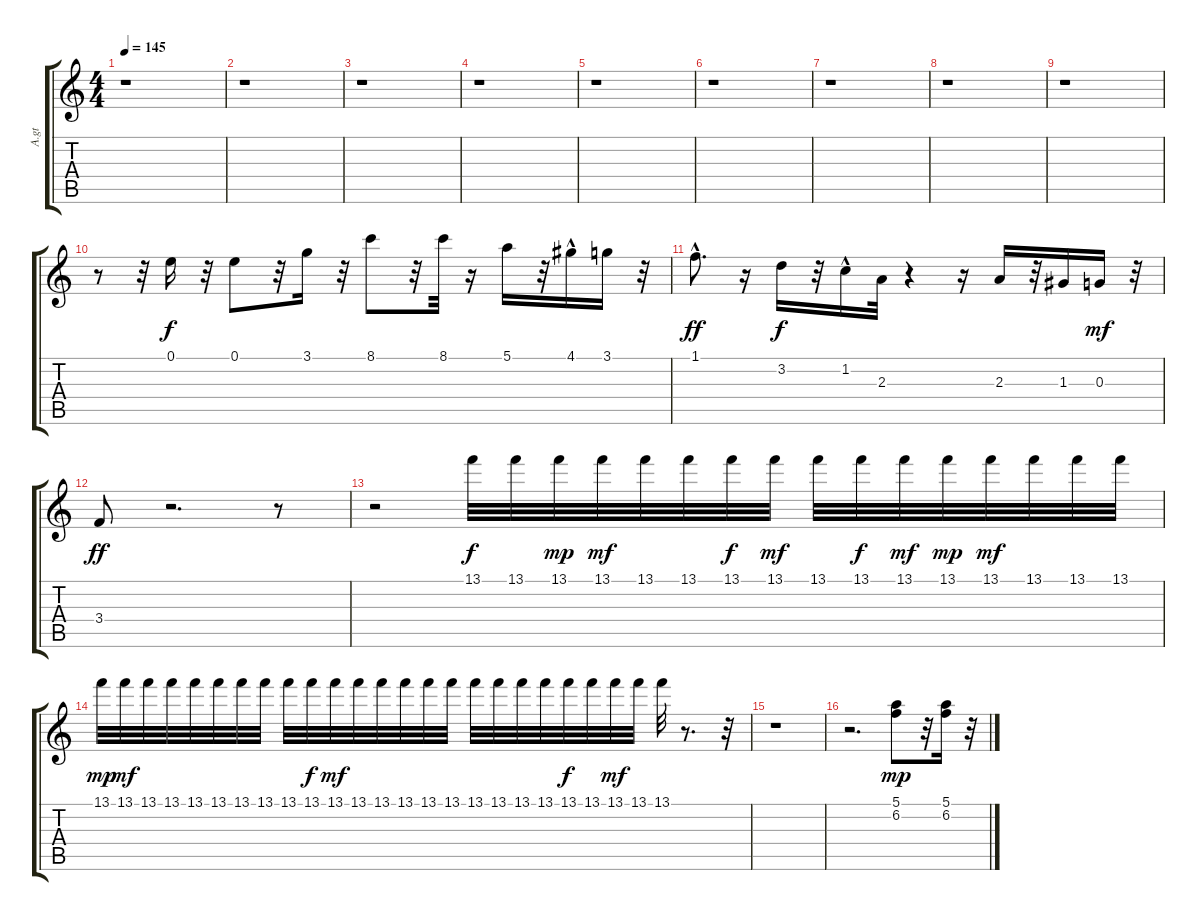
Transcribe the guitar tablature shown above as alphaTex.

\track ("A.gt" "A.gt") {instrument acousticguitarnylon}
\staff {score tabs}
\tuning (E4 B3 G3 D3 A2 E2) {hide}
\ts (4 4)
\tempo 145
\clef g2
\ks c
r.1{dy f} |
r.1 |
r.1 |
r.1 |
r.1 |
r.1 |
r.1 |
r.1 |
r.1 |
r.8 r.32 0.1.16 r.32 0.1.8 r.32 3.1.16 r.32 8.1.8 r.32 8.1.32 r.16 5.1.16 r.32 4.1{hac}.16 3.1.16 r.32 |
1.1{hac}.8{d dy ff} r.16 3.2.16{dy f} r.32 1.2{hac}.16 2.3.32 r.4 r.16 2.3.16 r.32 1.3.16 0.3.16{dy mf} r.32 |
3.4.8{dy ff} r.2{d} r.8 |
r.2 13.1.32{dy f} 13.1.32 13.1.32{dy mp} 13.1.32{dy mf} 13.1.32 13.1.32 13.1.32{dy f} 13.1.32{dy mf} 13.1.32 13.1.32{dy f} 13.1.32{dy mf} 13.1.32{dy mp} 13.1.32{dy mf} 13.1.32 13.1.32 13.1.32 |
13.1.32{dy mp} 13.1.32{dy mf} 13.1.32 13.1.32 13.1.32 13.1.32 13.1.32 13.1.32 13.1.32 13.1.32{dy f} 13.1.32{dy mf} 13.1.32 13.1.32 13.1.32 13.1.32 13.1.32 13.1.32 13.1.32 13.1.32 13.1.32 13.1.32{dy f} 13.1.32 13.1.32{dy mf} 13.1.32 13.1.32 r.8{d} r.32 |
r.1 |
r.2{d} (5.1 6.2).8{dy mp} r.32 (5.1 6.2).16 r.32
